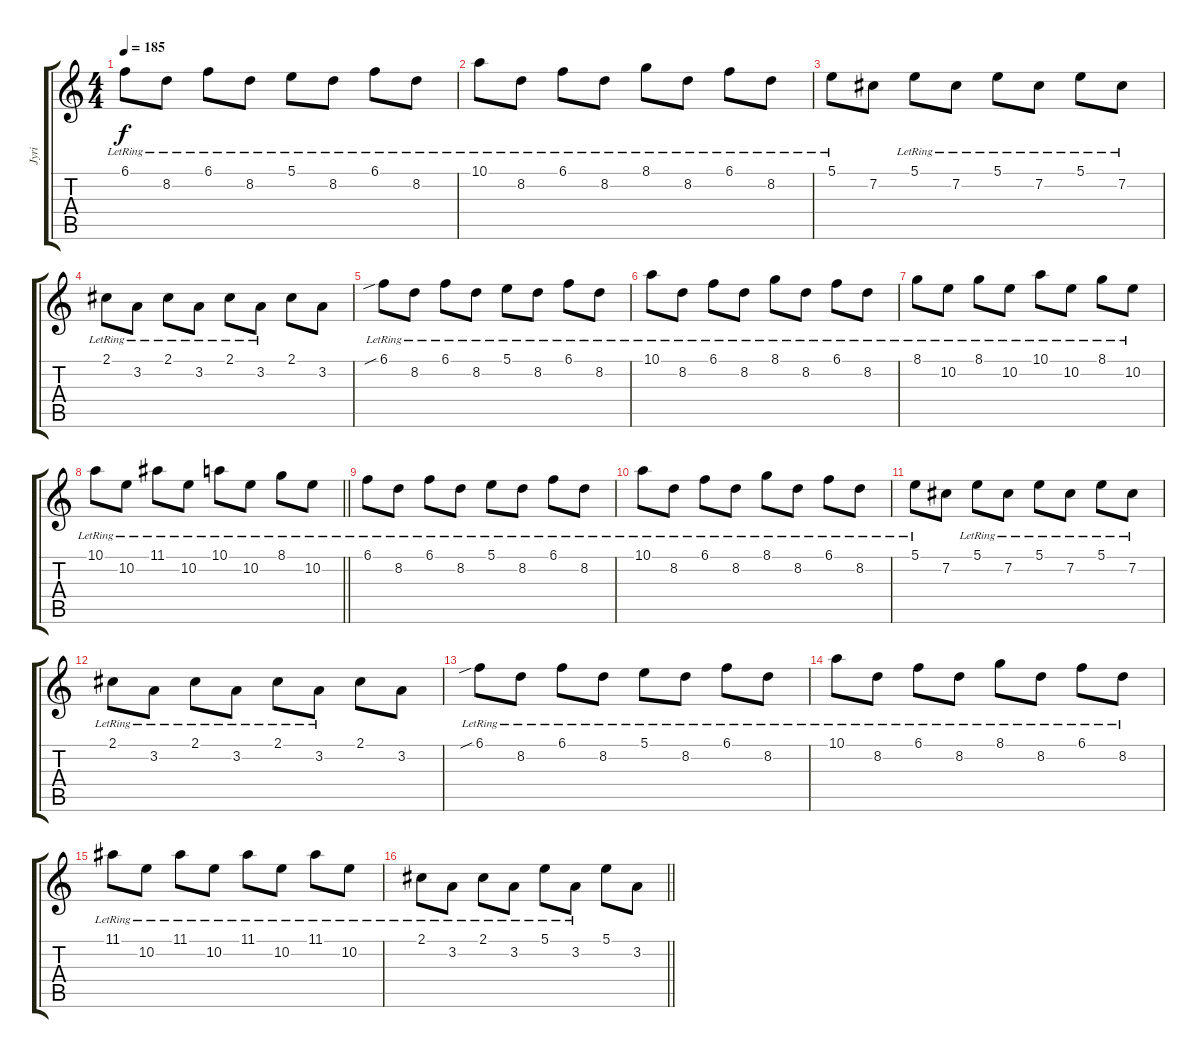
\track ("Jyri" "Jyri") {instrument distortionguitar}
\staff {score tabs}
\tuning (B3 Gb3 D3 A2 E2 B1) {hide}
\ts (4 4)
\tempo 185
\clef g2
\ks c
6.1{lr}.8{dy f volume 12 instrument overdrivenguitar} 8.2{lr}.8 6.1{lr}.8 8.2{lr}.8 5.1{lr}.8 8.2{lr}.8 6.1{lr}.8 8.2{lr}.8 |
10.1{lr}.8 8.2{lr}.8 6.1{lr}.8 8.2{lr}.8 8.1{lr}.8 8.2{lr}.8 6.1{lr}.8 8.2{lr}.8 |
5.1{lr}.8 7.2.8 5.1{lr}.8 7.2{lr}.8 5.1{lr}.8 7.2{lr}.8 5.1{lr}.8 7.2{lr}.8 |
2.1{lr}.8 3.2{lr}.8 2.1{lr}.8 3.2{lr}.8 2.1{lr}.8 3.2{lr}.8 2.1.8 3.2.8 |
6.1{sib lr}.8 8.2{lr}.8 6.1{lr}.8 8.2{lr}.8 5.1{lr}.8 8.2{lr}.8 6.1{lr}.8 8.2{lr}.8 |
10.1{lr}.8 8.2{lr}.8 6.1{lr}.8 8.2{lr}.8 8.1{lr}.8 8.2{lr}.8 6.1{lr}.8 8.2{lr}.8 |
8.1{lr}.8 10.2{lr}.8 8.1{lr}.8 10.2{lr}.8 10.1{lr}.8 10.2{lr}.8 8.1{lr}.8 10.2{lr}.8 |
\barLineRight lightlight
10.1{lr}.8 10.2{lr}.8 11.1{lr}.8 10.2{lr}.8 10.1{lr}.8 10.2{lr}.8 8.1{lr}.8 10.2{lr}.8 |
6.1{lr}.8{volume 12 instrument overdrivenguitar} 8.2{lr}.8 6.1{lr}.8 8.2{lr}.8 5.1{lr}.8 8.2{lr}.8 6.1{lr}.8 8.2{lr}.8 |
10.1{lr}.8 8.2{lr}.8 6.1{lr}.8 8.2{lr}.8 8.1{lr}.8 8.2{lr}.8 6.1{lr}.8 8.2{lr}.8 |
5.1{lr}.8 7.2.8 5.1{lr}.8 7.2{lr}.8 5.1{lr}.8 7.2{lr}.8 5.1{lr}.8 7.2{lr}.8 |
2.1{lr}.8 3.2{lr}.8 2.1{lr}.8 3.2{lr}.8 2.1{lr}.8 3.2{lr}.8 2.1.8 3.2.8 |
6.1{sib lr}.8 8.2{lr}.8 6.1{lr}.8 8.2{lr}.8 5.1{lr}.8 8.2{lr}.8 6.1{lr}.8 8.2{lr}.8 |
10.1{lr}.8 8.2{lr}.8 6.1{lr}.8 8.2{lr}.8 8.1{lr}.8 8.2{lr}.8 6.1{lr}.8 8.2{lr}.8 |
11.1{lr}.8 10.2{lr}.8 11.1{lr}.8 10.2{lr}.8 11.1{lr}.8 10.2{lr}.8 11.1{lr}.8 10.2{lr}.8 |
\barLineRight lightlight
2.1{lr}.8 3.2{lr}.8 2.1{lr}.8 3.2{lr}.8 5.1{lr}.8 3.2{lr}.8 5.1.8 3.2.8
